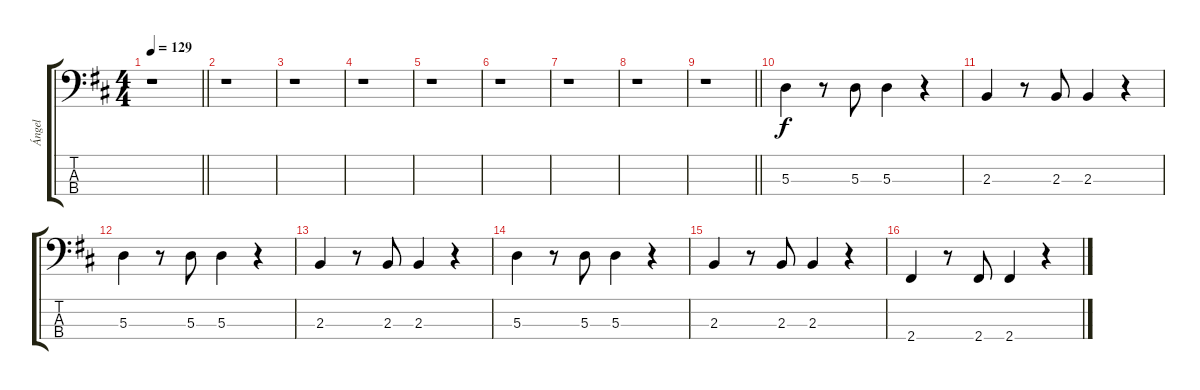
\track ("Ángel" "Ángel") {instrument electricbassfinger}
\staff {score tabs}
\tuning (G2 D2 A1 E1) {hide}
\ts (4 4)
\tempo 129
\clef f4
\barLineRight lightlight
\ks d
r.1{dy f} |
r.1 |
r.1 |
r.1 |
r.1 |
r.1 |
r.1 |
r.1 |
\barLineRight lightlight
r.1 |
5.3.4 r.8 5.3.8 5.3.4 r.4 |
2.3.4 r.8 2.3.8 2.3.4 r.4 |
5.3.4 r.8 5.3.8 5.3.4 r.4 |
2.3.4 r.8 2.3.8 2.3.4 r.4 |
5.3.4 r.8 5.3.8 5.3.4 r.4 |
2.3.4 r.8 2.3.8 2.3.4 r.4 |
2.4.4 r.8 2.4.8 2.4.4 r.4
